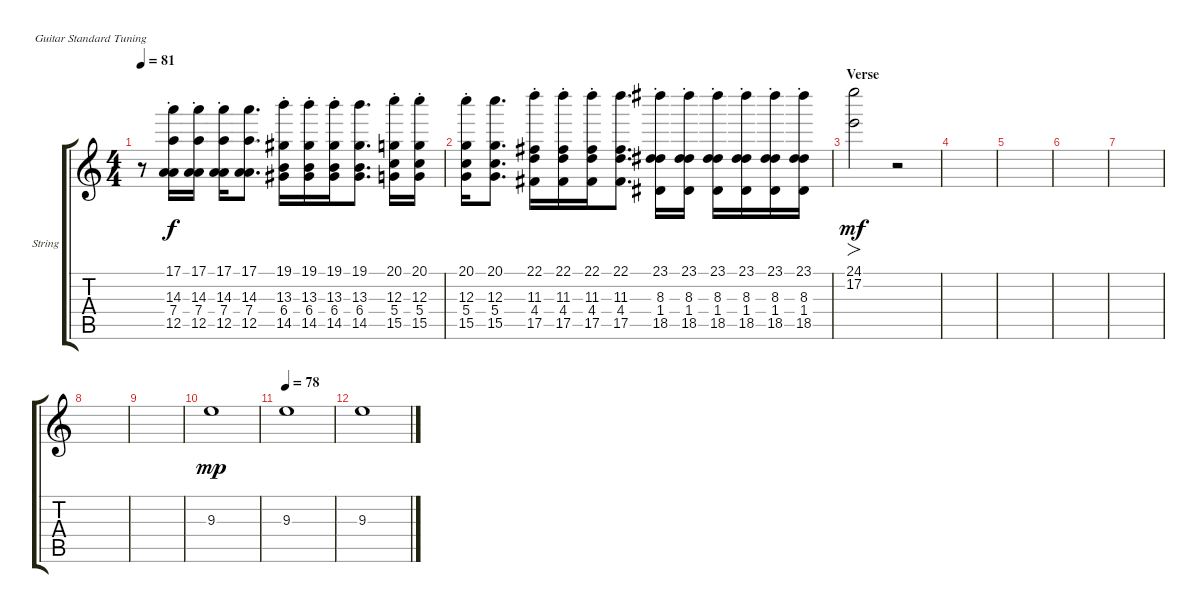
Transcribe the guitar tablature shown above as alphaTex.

\defaultSystemsLayout 4
\bracketExtendMode groupsimilarinstruments
\firstSystemTrackNameOrientation horizontal
\otherSystemsTrackNameOrientation horizontal
\track ("Strings ensemble" "String") {instrument electricguitarclean}
\staff {score tabs}
\tuning (E4 B3 G3 D3 A2 E2)
\ts (4 4)
\tempo 81
\clef g2
\ks c
r.8{dy f} (12.5{st} 14.3{st} 17.1{st} 7.4{st}).16 (12.5{st} 14.3{st} 17.1{st} 7.4{st}).16 (12.5{st} 14.3{st} 17.1{st} 7.4{st}).16 (12.5 14.3 17.1 7.4).8{d} (14.5{st} 13.3{st} 19.1{st} 6.4{st}).16 (14.5{st} 13.3{st} 19.1{st} 6.4{st}).16 (14.5{st} 13.3{st} 19.1{st} 6.4{st}).16 (14.5 13.3 19.1 6.4).8{d} (15.5{st} 12.3{st} 20.1{st} 5.4{st}).16 (15.5{st} 12.3{st} 20.1{st} 5.4{st}).16 |
(15.5{st} 12.3{st} 20.1{st} 5.4{st}).16 (15.5 12.3 20.1 5.4).8{d} (17.5{st} 11.3{st} 22.1{st} 4.4{st}).16 (17.5{st} 11.3{st} 22.1{st} 4.4{st}).16 (17.5{st} 11.3{st} 22.1{st} 4.4{st}).16 (17.5 11.3 22.1 4.4).8{d} (18.5{st} 8.3{st} 23.1{st} 1.4{st}).16 (18.5{st} 8.3{st} 23.1{st} 1.4{st}).16 (18.5{st} 8.3{st} 23.1{st} 1.4{st}).16 (18.5{st} 8.3{st} 23.1{st} 1.4{st}).16 (18.5{st} 8.3{st} 23.1{st} 1.4{st}).16 (18.5{st} 8.3{st} 23.1{st} 1.4{st}).16 |
\section ("" "Verse")
(17.2 24.1).2{fo dy mf} r.2 |
|
|
|
|
|
|
9.3.1{dy mp} |
\tempo 78
9.3.1 |
9.3.1
